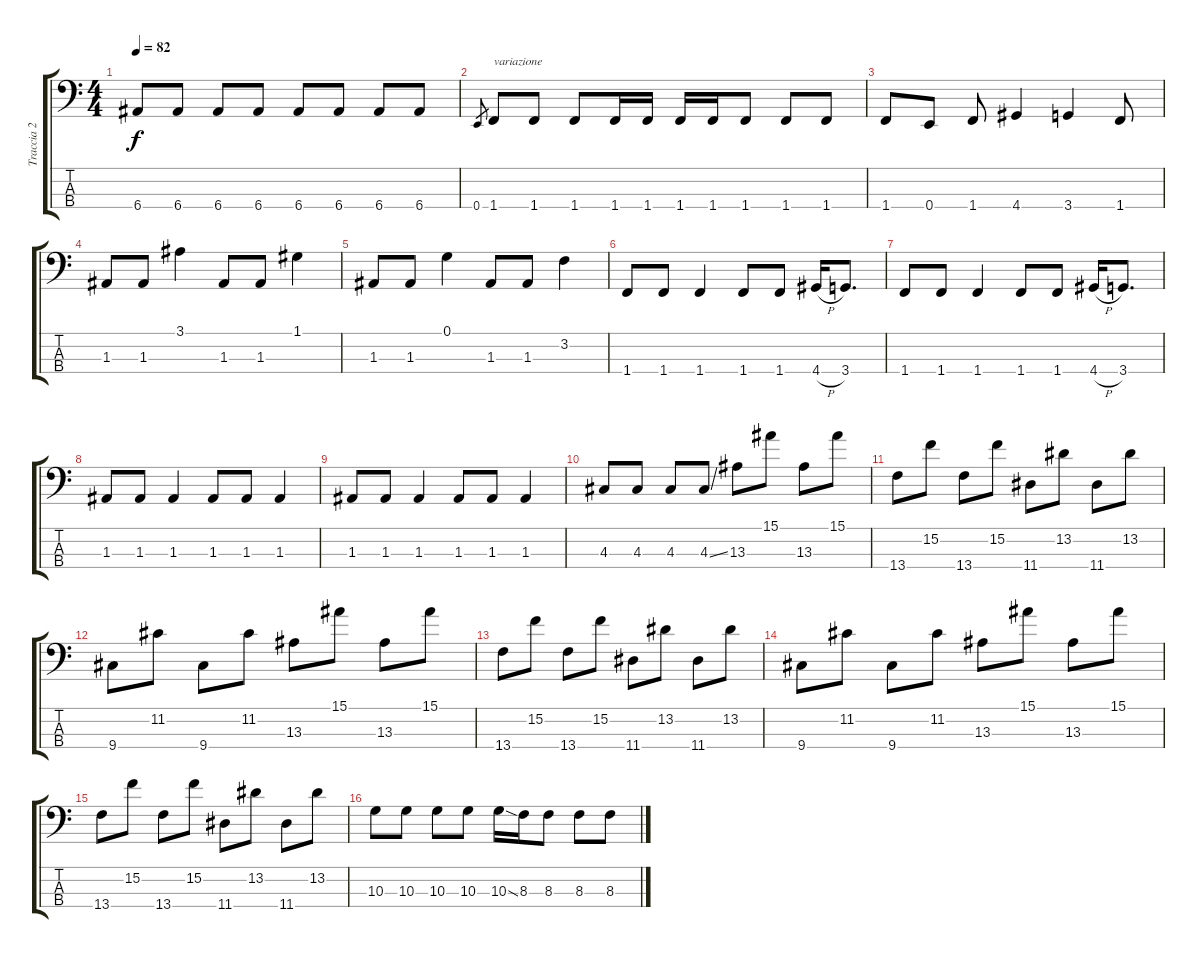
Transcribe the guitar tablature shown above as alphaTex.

\track ("Traccia 2" "Traccia 2") {instrument electricbassfinger}
\staff {score tabs}
\tuning (G2 D2 A1 E1) {hide}
\ts (4 4)
\tempo 82
\clef f4
\ks c
6.4.8{dy f} 6.4.8 6.4.8 6.4.8 6.4.8 6.4.8 6.4.8 6.4.8 |
0.4.8{gr} 1.4.8{txt "variazione"} 1.4.8 1.4.8 1.4.16 1.4.16 1.4.16 1.4.16 1.4.8 1.4.8 1.4.8 |
1.4.8 0.4.8 1.4.8 4.4.4 3.4.4 1.4.8 |
1.3.8 1.3.8 3.1.4 1.3.8 1.3.8 1.1.4 |
1.3.8 1.3.8 0.1.4 1.3.8 1.3.8 3.2.4 |
1.4.8 1.4.8 1.4.4 1.4.8 1.4.8 4.4{h}.16 3.4.8{d} |
1.4.8 1.4.8 1.4.4 1.4.8 1.4.8 4.4{h}.16 3.4.8{d} |
1.3.8 1.3.8 1.3.4 1.3.8 1.3.8 1.3.4 |
1.3.8 1.3.8 1.3.4 1.3.8 1.3.8 1.3.4 |
4.3.8 4.3.8 4.3.8 4.3{ss}.8 13.3.8 15.1.8 13.3.8 15.1.8 |
13.4.8 15.2.8 13.4.8 15.2.8 11.4.8 13.2.8 11.4.8 13.2.8 |
9.4.8 11.2.8 9.4.8 11.2.8 13.3.8 15.1.8 13.3.8 15.1.8 |
13.4.8 15.2.8 13.4.8 15.2.8 11.4.8 13.2.8 11.4.8 13.2.8 |
9.4.8 11.2.8 9.4.8 11.2.8 13.3.8 15.1.8 13.3.8 15.1.8 |
13.4.8 15.2.8 13.4.8 15.2.8 11.4.8 13.2.8 11.4.8 13.2.8 |
10.3.8 10.3.8 10.3.8 10.3.8 10.3{ss}.16 8.3.16 8.3.8 8.3.8 8.3.8
